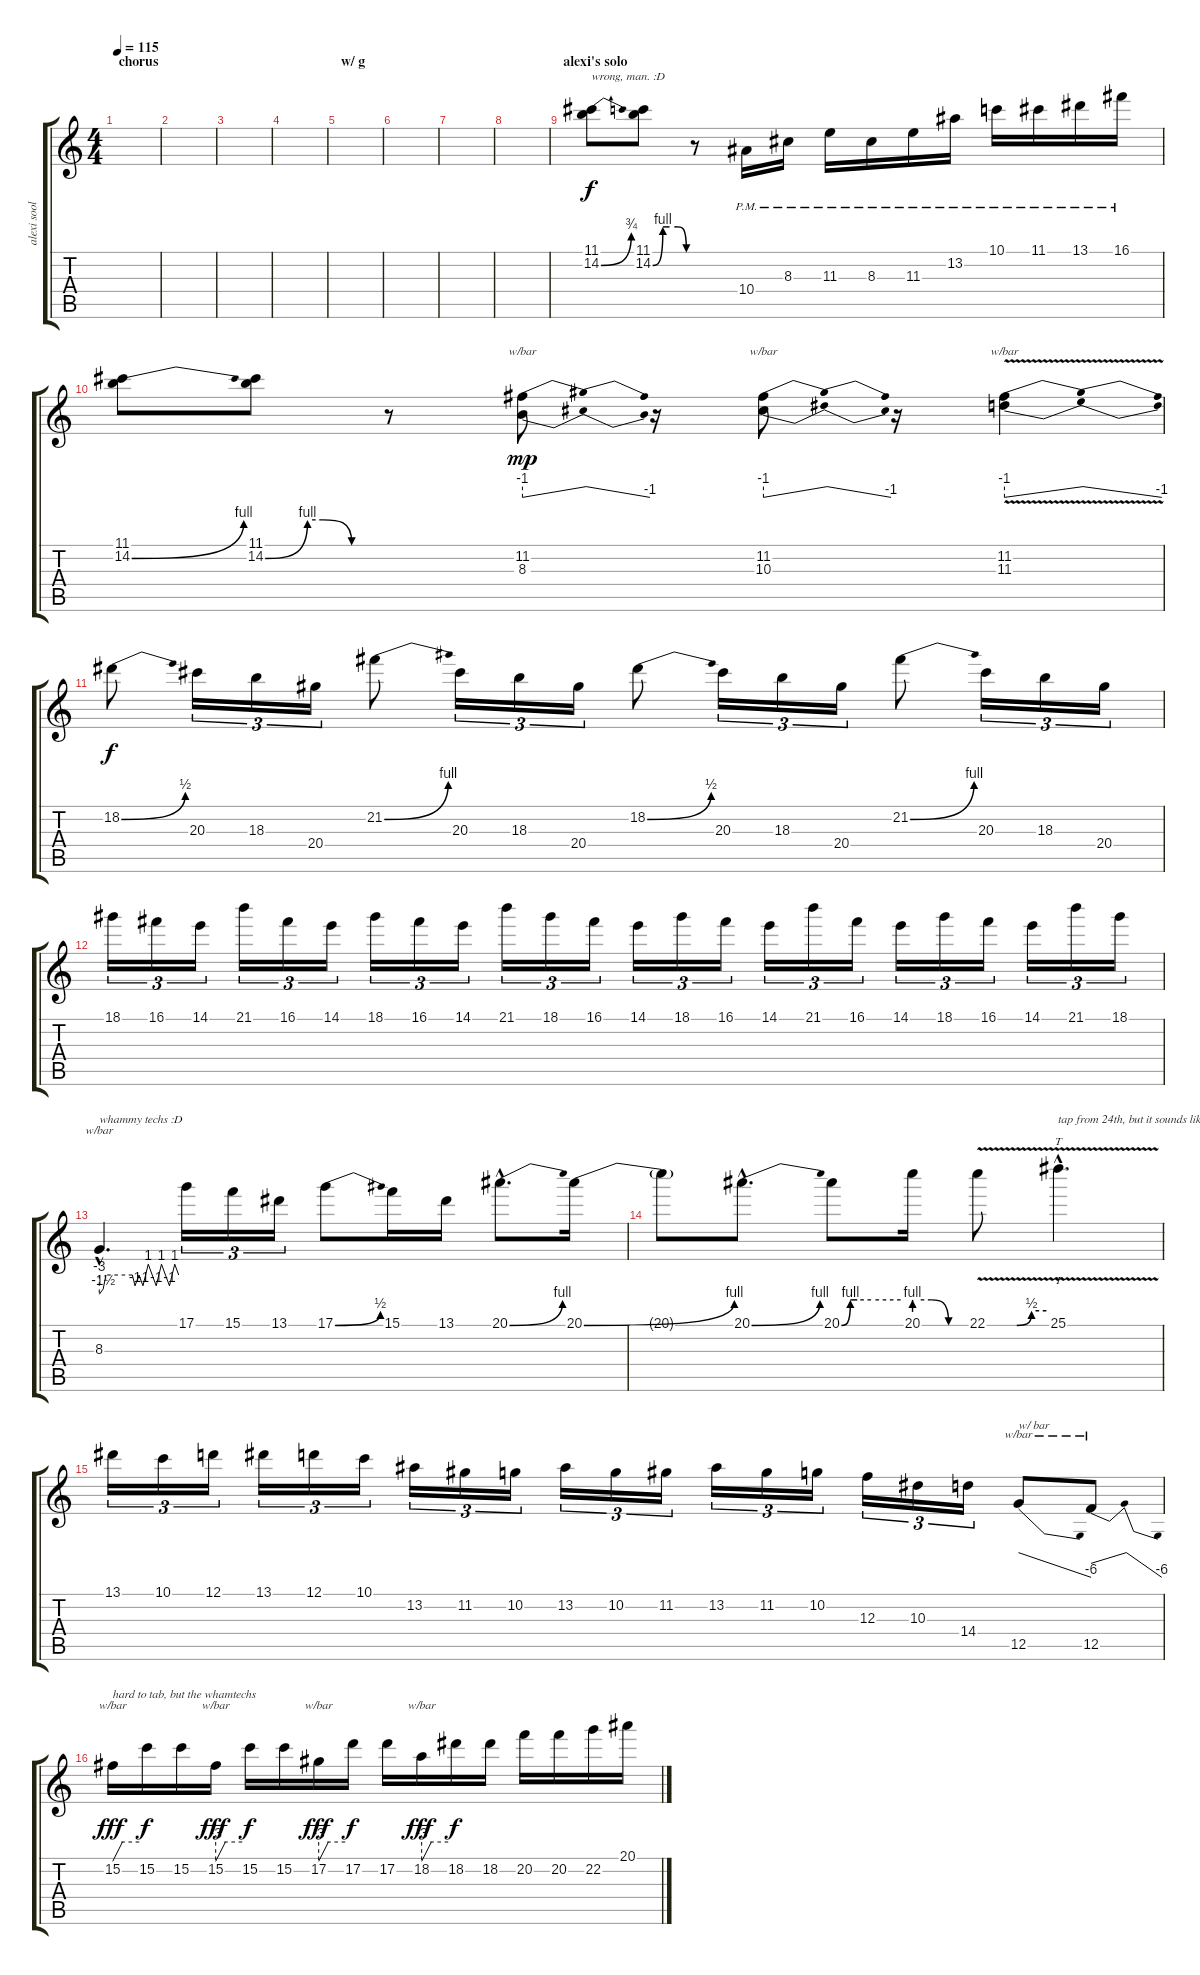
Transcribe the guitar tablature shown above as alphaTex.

\track ("alexi soolo" "alexi sool") {instrument overdrivenguitar}
\staff {score tabs}
\tuning (D4 A3 F3 C3 G2 C2) {hide}
\ts (4 4)
\section ("" "chorus")
\tempo 115
\clef g2
\ks c
|
|
|
|
\section ("" "w/ g")
|
|
|
|
\section ("" "alexi's solo")
(11.1 14.2{be (bend 0 0 60 3)}).8{txt "wrong, man. :D"} (11.1 14.2{be (custom 0 0 18 4 30 4 45 4 60 0)}).8 r.8 10.4{pm}.16 8.3{pm}.16 11.3{pm}.16 8.3{pm}.16 11.3{pm}.16 13.2{pm}.16 10.1{pm}.16 11.1{pm}.16 13.1{pm}.16 16.1{pm}.16 |
(11.1 14.2{be (bend 0 0 60 4)}).8 (11.1 14.2{be (custom 0 0 22 4 30 4 45 0 60 0)}).8 r.8 (11.2 8.3).8{tbe (dip default 0 -4 15 0 45 0 60 -4) dy mp} r.16 (11.2 10.3).8{tbe (dip default 0 -4 15 0 45 0 60 -4)} r.16 (11.2{v} 11.3{v}).4{tbe (dip default 0 -4 15 0 45 0 60 -4)} |
18.2{be (bend 0 0 60 2)}.8{dy f} 20.3.16{tu (3 2)} 18.3.16{tu (3 2)} 20.4.16{tu (3 2)} 21.2{be (bend 0 0 60 4)}.8 20.3.16{tu (3 2)} 18.3.16{tu (3 2)} 20.4.16{tu (3 2)} 18.2{be (bend 0 0 60 2)}.8 20.3.16{tu (3 2)} 18.3.16{tu (3 2)} 20.4.16{tu (3 2)} 21.2{be (bend 0 0 60 4)}.8 20.3.16{tu (3 2)} 18.3.16{tu (3 2)} 20.4.16{tu (3 2)} |
18.1.16{tu (3 2)} 16.1.16{tu (3 2)} 14.1.16{tu (3 2)} 21.1.16{tu (3 2)} 16.1.16{tu (3 2)} 14.1.16{tu (3 2)} 18.1.16{tu (3 2)} 16.1.16{tu (3 2)} 14.1.16{tu (3 2)} 21.1.16{tu (3 2)} 18.1.16{tu (3 2)} 16.1.16{tu (3 2)} 14.1.16{tu (3 2)} 18.1.16{tu (3 2)} 16.1.16{tu (3 2)} 14.1.16{tu (3 2)} 21.1.16{tu (3 2)} 16.1.16{tu (3 2)} 14.1.16{tu (3 2)} 18.1.16{tu (3 2)} 16.1.16{tu (3 2)} 14.1.16{tu (3 2)} 21.1.16{tu (3 2)} 18.1.16{tu (3 2)} |
8.3{hac}.4{d tbe (custom default 0 -12 3 -6 5 0 25 0 27 -4 30 0 33 -4 35 0 37 4 40 0 43 -4 45 0 47 4 50 0 53 -4 55 0 57 4 60 0) txt "whammy techs :D"} 17.1.16{tu (3 2)} 15.1.16{tu (3 2)} 13.1.16{tu (3 2)} 17.1{be (bend 0 0 60 2)}.8 15.1.16 13.1.16 20.1{be (bend 0 0 60 4) hac}.8{d} 20.1{be (bend 0 0 60 4)}.16 |
20.1{t}.8 20.1{be (bend 0 0 60 4) hac}.8{d} 20.1{be (custom 0 0 9 4 16 4 30 4 60 4)}.8 20.1{be (custom 0 4 20 4 40 0 60 0)}.16 22.1{be (custom 0 0 30 0 45 2 60 2) v}.8 25.1{v hac}.4{tt d txt "tap from 24th, but it sounds like 25"} |
13.1.16{tu (3 2)} 10.1.16{tu (3 2)} 12.1.16{tu (3 2)} 13.1.16{tu (3 2)} 12.1.16{tu (3 2)} 10.1.16{tu (3 2)} 13.2.16{tu (3 2)} 11.2.16{tu (3 2)} 10.2.16{tu (3 2)} 13.2.16{tu (3 2)} 10.2.16{tu (3 2)} 11.2.16{tu (3 2)} 13.2.16{tu (3 2)} 11.2.16{tu (3 2)} 10.2.16{tu (3 2)} 12.3.16{tu (3 2)} 10.3.16{tu (3 2)} 14.4.16{tu (3 2)} 12.5.8{tbe (dive default 0 0 60 -24) txt "w/ bar"} 12.5.8{tbe (dip default 0 -4 22 0 45 0 60 -24)} |
15.2.16{tbe (custom default 0 -12 22 0 60 0) txt "hard to tab, but the whamtechs" dy fff} 15.2.16{dy f} 15.2.16 15.2.16{tbe (custom default 0 -12 22 0 60 0) dy fff} 15.2.16{dy f} 15.2.16 17.2.16{tbe (custom default 0 -12 22 0 60 0) dy fff} 17.2.16{dy f} 17.2.16 18.2.16{tbe (custom default 0 -12 22 0 60 0) dy fff} 18.2.16{dy f} 18.2.16 20.2.16 20.2.16 22.2.16 20.1.16
